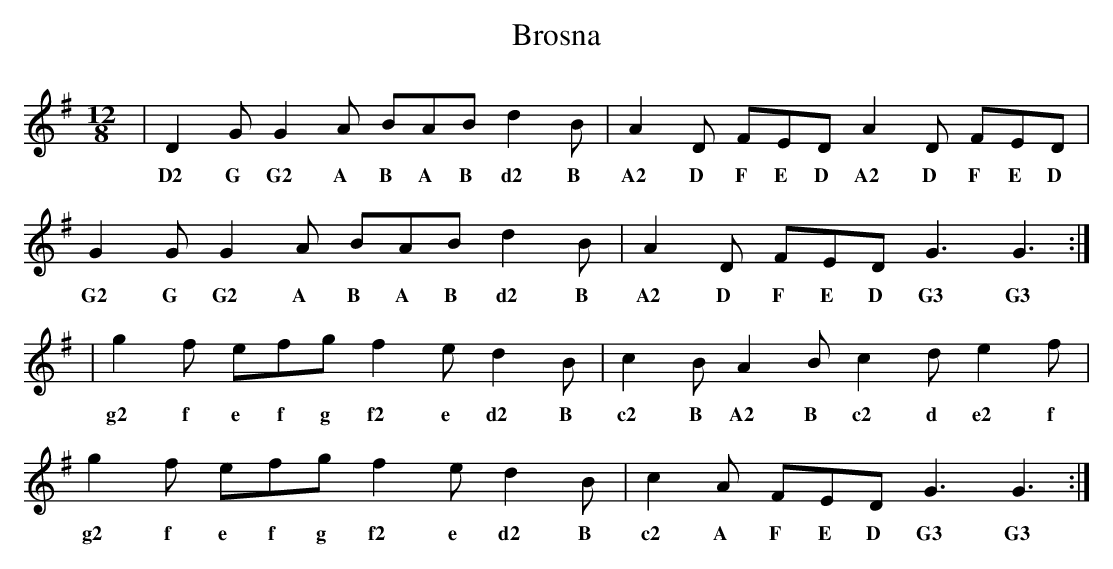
X:1 - Speed 65
T: Brosna
M: 12/8
L: 1/8
K: Gmaj
|D2G G2A BAB d2B|A2D FED A2D FED|
w: D2 G G2 A B A B d2 B A2 D F E D A2 D F E D
G2G G2A BAB d2B|A2D FED G3 G3 :|
w: G2 G G2 A B A B d2 B A2 D F E D G3 G3
|g2f efg f2e d2B|c2B A2B c2d e2f|
w: g2 f e f g f2 e d2 B c2 B A2 B c2 d e2 f
g2f efg f2e d2B|c2A FED G3 G3 :|
w: g2 f e f g f2 e d2 B c2 A F E D G3 G3
